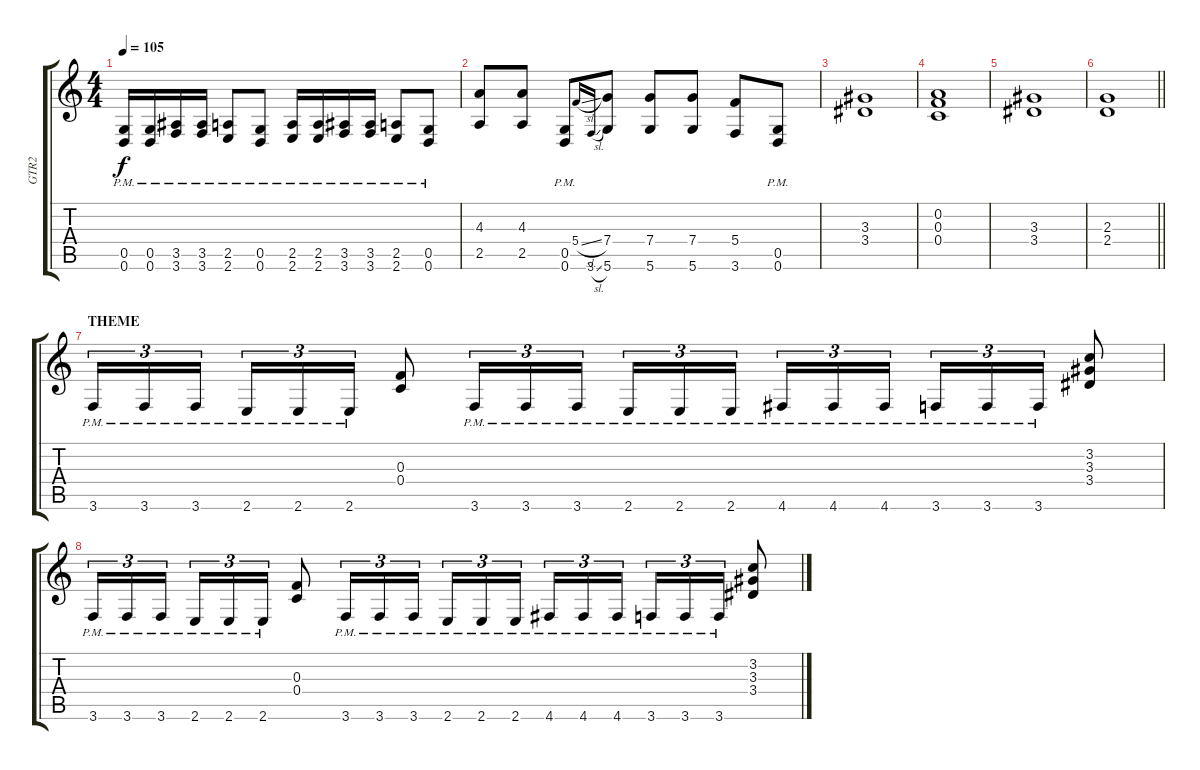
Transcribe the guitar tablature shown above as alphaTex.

\track ("GTR2" "GTR2") {instrument overdrivenguitar}
\staff {score tabs}
\tuning (D4 A3 F3 C3 G2 D2) {hide}
\ts (4 4)
\tempo 105
\clef g2
\ks c
(0.5{pm} 0.6{pm}).16{dy f} (0.5{pm} 0.6{pm}).16 (3.5{pm} 3.6{pm}).16 (3.5{pm} 3.6{pm}).16 (2.5{pm} 2.6{pm}).8 (0.5{pm} 0.6{pm}).8 (2.5{pm} 2.6{pm}).16 (2.5{pm} 2.6{pm}).16 (3.5{pm} 3.6{pm}).16 (3.5{pm} 3.6{pm}).16 (2.5{pm} 2.6{pm}).8 (0.5{pm} 0.6{pm}).8 |
(4.3 2.5).8 (4.3 2.5).8 (0.5{pm} 0.6{pm}).8 5.4{sl}.16{gr onbeat} 3.6{sl}.16{gr onbeat} (7.4 5.6).8 (7.4 5.6).8 (7.4 5.6).8 (5.4 3.6).8 (0.5{pm} 0.6{pm}).8 |
(3.3 3.4).1 |
(0.2 0.3 0.4).1 |
(3.3 3.4).1 |
\barLineRight lightlight
(2.3 2.4).1 |
\section ("" "THEME")
3.6{pm}.16{tu (3 2)} 3.6{pm}.16{tu (3 2)} 3.6{pm}.16{tu (3 2) beam splitsecondary} 2.6{pm}.16{tu (3 2)} 2.6{pm}.16{tu (3 2)} 2.6{pm}.16{tu (3 2)} (0.3 0.4).8 3.6{pm}.16{tu (3 2)} 3.6{pm}.16{tu (3 2)} 3.6{pm}.16{tu (3 2)} 2.6{pm}.16{tu (3 2)} 2.6{pm}.16{tu (3 2)} 2.6{pm}.16{tu (3 2) beam splitsecondary} 4.6{pm}.16{tu (3 2)} 4.6{pm}.16{tu (3 2)} 4.6{pm}.16{tu (3 2)} 3.6{pm}.16{tu (3 2)} 3.6{pm}.16{tu (3 2)} 3.6{pm}.16{tu (3 2)} (3.2 3.3 3.4).8 |
3.6{pm}.16{tu (3 2)} 3.6{pm}.16{tu (3 2)} 3.6{pm}.16{tu (3 2) beam splitsecondary} 2.6{pm}.16{tu (3 2)} 2.6{pm}.16{tu (3 2)} 2.6{pm}.16{tu (3 2)} (0.3 0.4).8 3.6{pm}.16{tu (3 2)} 3.6{pm}.16{tu (3 2)} 3.6{pm}.16{tu (3 2)} 2.6{pm}.16{tu (3 2)} 2.6{pm}.16{tu (3 2)} 2.6{pm}.16{tu (3 2) beam splitsecondary} 4.6{pm}.16{tu (3 2)} 4.6{pm}.16{tu (3 2)} 4.6{pm}.16{tu (3 2)} 3.6{pm}.16{tu (3 2)} 3.6{pm}.16{tu (3 2)} 3.6{pm}.16{tu (3 2)} (3.2 3.3 3.4).8
